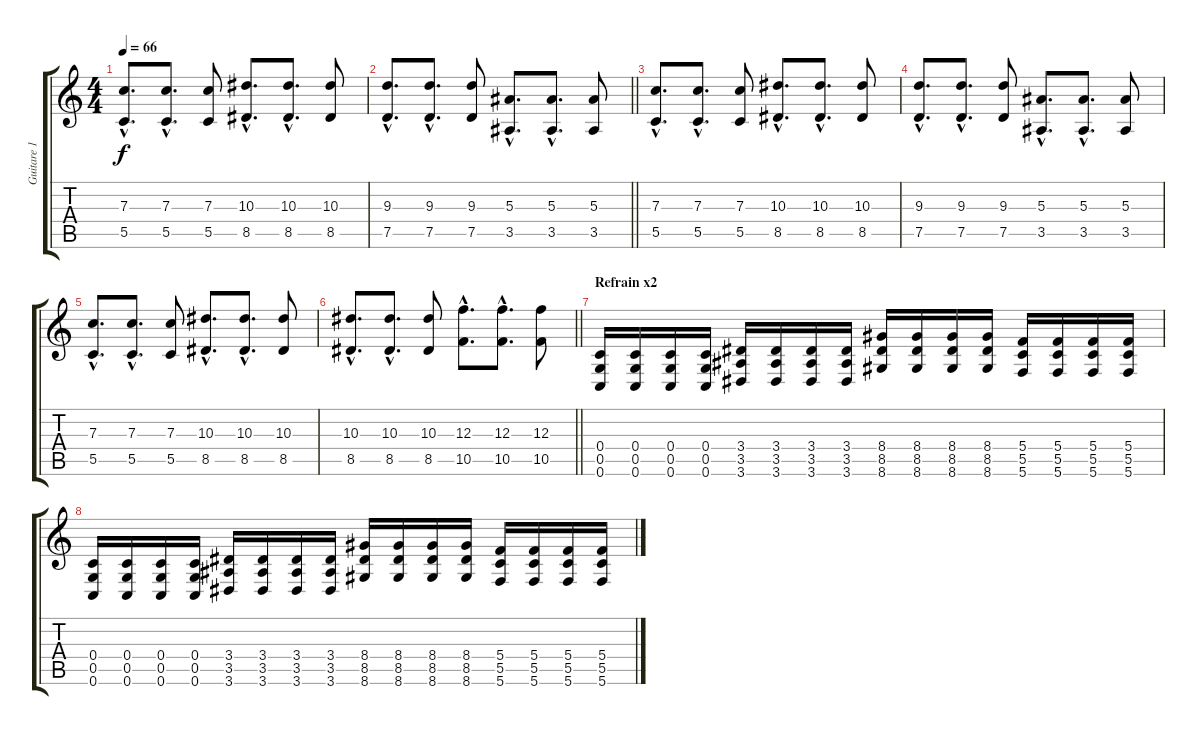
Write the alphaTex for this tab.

\track ("Guitare 1" "Guitare 1") {instrument overdrivenguitar}
\staff {score tabs}
\tuning (D4 A3 F3 C3 G2 C2) {hide}
\ts (4 4)
\tempo 66
\clef g2
\ks c
(7.3{hac} 5.5{hac}).8{d dy f} (7.3{hac} 5.5{hac}).8{d} (7.3 5.5).8 (10.3{hac} 8.5{hac}).8{d} (10.3{hac} 8.5{hac}).8{d} (10.3 8.5).8 |
\barLineRight lightlight
(9.3{hac} 7.5{hac}).8{d} (9.3{hac} 7.5{hac}).8{d} (9.3 7.5).8 (5.3{hac} 3.5{hac}).8{d} (5.3{hac} 3.5{hac}).8{d} (5.3 3.5).8 |
(7.3{hac} 5.5{hac}).8{d} (7.3{hac} 5.5{hac}).8{d} (7.3 5.5).8 (10.3{hac} 8.5{hac}).8{d} (10.3{hac} 8.5{hac}).8{d} (10.3 8.5).8 |
(9.3{hac} 7.5{hac}).8{d} (9.3{hac} 7.5{hac}).8{d} (9.3 7.5).8 (5.3{hac} 3.5{hac}).8{d} (5.3{hac} 3.5{hac}).8{d} (5.3 3.5).8 |
(7.3{hac} 5.5{hac}).8{d} (7.3{hac} 5.5{hac}).8{d} (7.3 5.5).8 (10.3{hac} 8.5{hac}).8{d} (10.3{hac} 8.5{hac}).8{d} (10.3 8.5).8 |
\barLineRight lightlight
(10.3{hac} 8.5{hac}).8{d} (10.3{hac} 8.5{hac}).8{d} (10.3 8.5).8 (12.3{hac} 10.5{hac}).8{d} (12.3{hac} 10.5{hac}).8{d} (12.3 10.5).8 |
\section ("" "Refrain x2")
(0.4 0.5 0.6).16 (0.4 0.5 0.6).16 (0.4 0.5 0.6).16 (0.4 0.5 0.6).16 (3.4 3.5 3.6).16 (3.4 3.5 3.6).16 (3.4 3.5 3.6).16 (3.4 3.5 3.6).16 (8.4 8.5 8.6).16 (8.4 8.5 8.6).16 (8.4 8.5 8.6).16 (8.4 8.5 8.6).16 (5.4 5.5 5.6).16 (5.4 5.5 5.6).16 (5.4 5.5 5.6).16 (5.4 5.5 5.6).16 |
(0.4 0.5 0.6).16 (0.4 0.5 0.6).16 (0.4 0.5 0.6).16 (0.4 0.5 0.6).16 (3.4 3.5 3.6).16 (3.4 3.5 3.6).16 (3.4 3.5 3.6).16 (3.4 3.5 3.6).16 (8.4 8.5 8.6).16 (8.4 8.5 8.6).16 (8.4 8.5 8.6).16 (8.4 8.5 8.6).16 (5.4 5.5 5.6).16 (5.4 5.5 5.6).16 (5.4 5.5 5.6).16 (5.4 5.5 5.6).16
